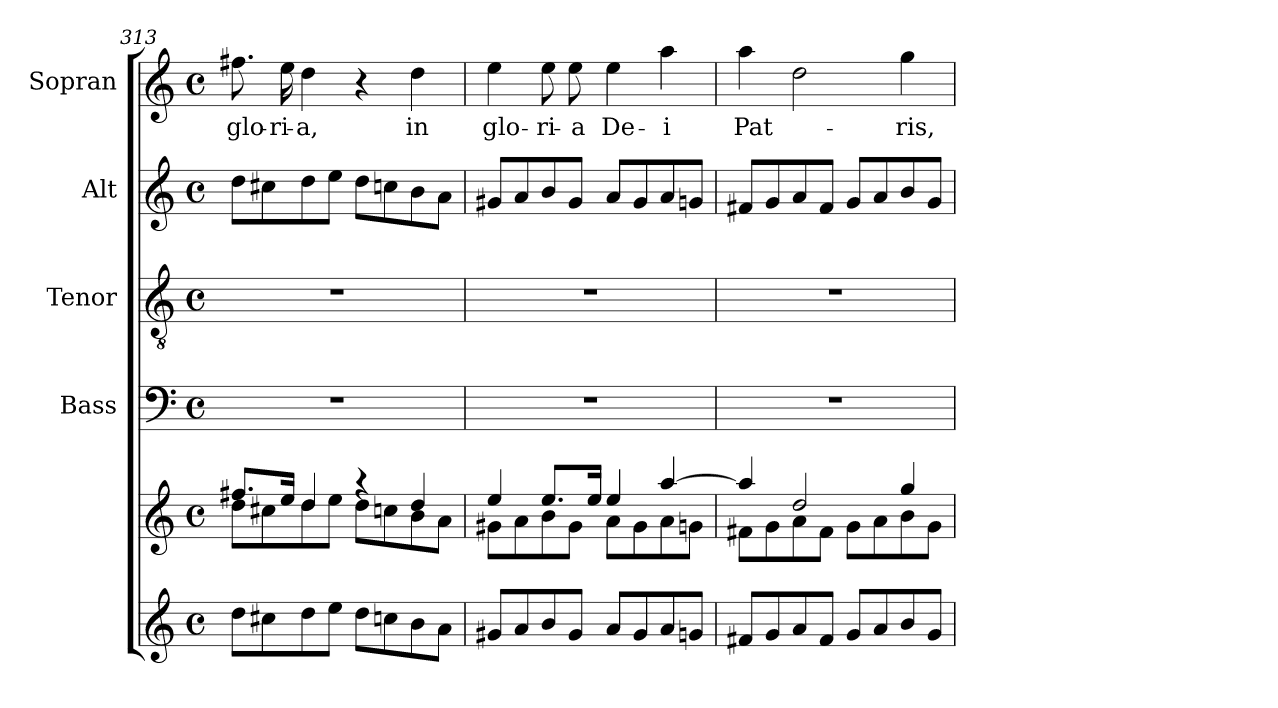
**kern	**kern	**kern	**kern	**kern	**kern	**text
*part5	*part5	*part4	*part3	*part2	*part1	*part1
*staff6	*staff5	*staff4	*staff3	*staff2	*staff1	*staff1
*	*	*I"Bass	*I"Tenor	*I"Alt	*I"Sopran	*
*	*	*I'B.	*I'T.	*I'A.	*I'S.	*
*clefG2	*clefG2	*clefF4	*clefGv2	*clefG2	*clefG2	*
*k[]	*k[]	*k[]	*k[]	*k[]	*k[]	*
*C:	*C:	*C:	*C:	*C:	*C:	*
*M4/4	*M4/4	*M4/4	*M4/4	*M4/4	*M4/4	*
*met(c)	*met(c)	*met(c)	*met(c)	*met(c)	*met(c)	*
=313	=313	=313	=313	=313	=313	=313
*	*^	*	*	*	*	*
!	!	!	!	!	!	!	!LO:LY:b
8dd\L	8.ff#X/L	8dd\L	1r	1r	8dd\L	8.ff#X\	glo-
8cc#X\	.	8cc#X\	.	.	8cc#X\	.	.
!	!	!	!	!	!	!	!LO:LY:b
.	16ee/Jk	.	.	.	.	16ee\	-ri-
!	!	!	!	!	!	!	!LO:LY:b
8dd\	4dd/	8dd\	.	.	8dd\	4dd\	-a,
8ee\J	.	8ee\J	.	.	8ee\J	.	.
8dd\L	4raa	8dd\L	.	.	8dd\L	4r	.
8ccn\	.	8ccn\	.	.	8ccn\	.	.
!	!	!	!	!	!	!	!LO:LY:b
8b\	4dd/	8b\	.	.	8b\	4dd\	in
8a\J	.	8a\J	.	.	8a\J	.	.
=314	=314	=314	=314	=314	=314	=314	=314
!	!	!	!	!	!	!	!LO:LY:b
8g#X/L	4ee/	8g#X\L	1r	1r	8g#X/L	4ee\	glo-
8a/	.	8a\	.	.	8a/	.	.
!	!	!	!	!	!	!	!LO:LY:b
8b/	8.ee/L	8b\	.	.	8b/	8ee\	-ri-
!	!	!	!	!	!	!	!LO:LY:b
8g#/J	.	8g#\J	.	.	8g#/J	8ee\	-a
.	16ee/Jk	.	.	.	.	.	.
!	!	!	!	!	!	!	!LO:LY:b
8a/L	4ee/	8a\L	.	.	8a/L	4ee\	De-
8g#/	.	8g#\	.	.	8g#/	.	.
!	!	!	!	!	!	!	!LO:LY:b
8a/	[>4aa/	8a\	.	.	8a/	4aa\	-i
8gn/J	.	8gn\J	.	.	8gn/J	.	.
!!LO:LB:g=z
=315	=315	=315	=315	=315	=315	=315	=315
!	!	!	!	!	!	!	!LO:LY:b
8f#X/L	4aa/]	8f#X\L	1r	1r	8f#X/L	4aa\	Pat-
8g/	.	8g\	.	.	8g/	.	.
8a/	2dd/	8a\	.	.	8a/	2dd\	.
8f#/J	.	8f#\J	.	.	8f#/J	.	.
8g/L	.	8g\L	.	.	8g/L	.	.
8a/	.	8a\	.	.	8a/	.	.
!	!	!	!	!	!	!	!LO:LY:b
8b/	4gg/	8b\	.	.	8b/	4gg\	-ris,
8g/J	.	8g\J	.	.	8g/J	.	.
*	*v	*v	*	*	*	*	*
=	=	=	=	=	=	=
*-	*-	*-	*-	*-	*-	*-
